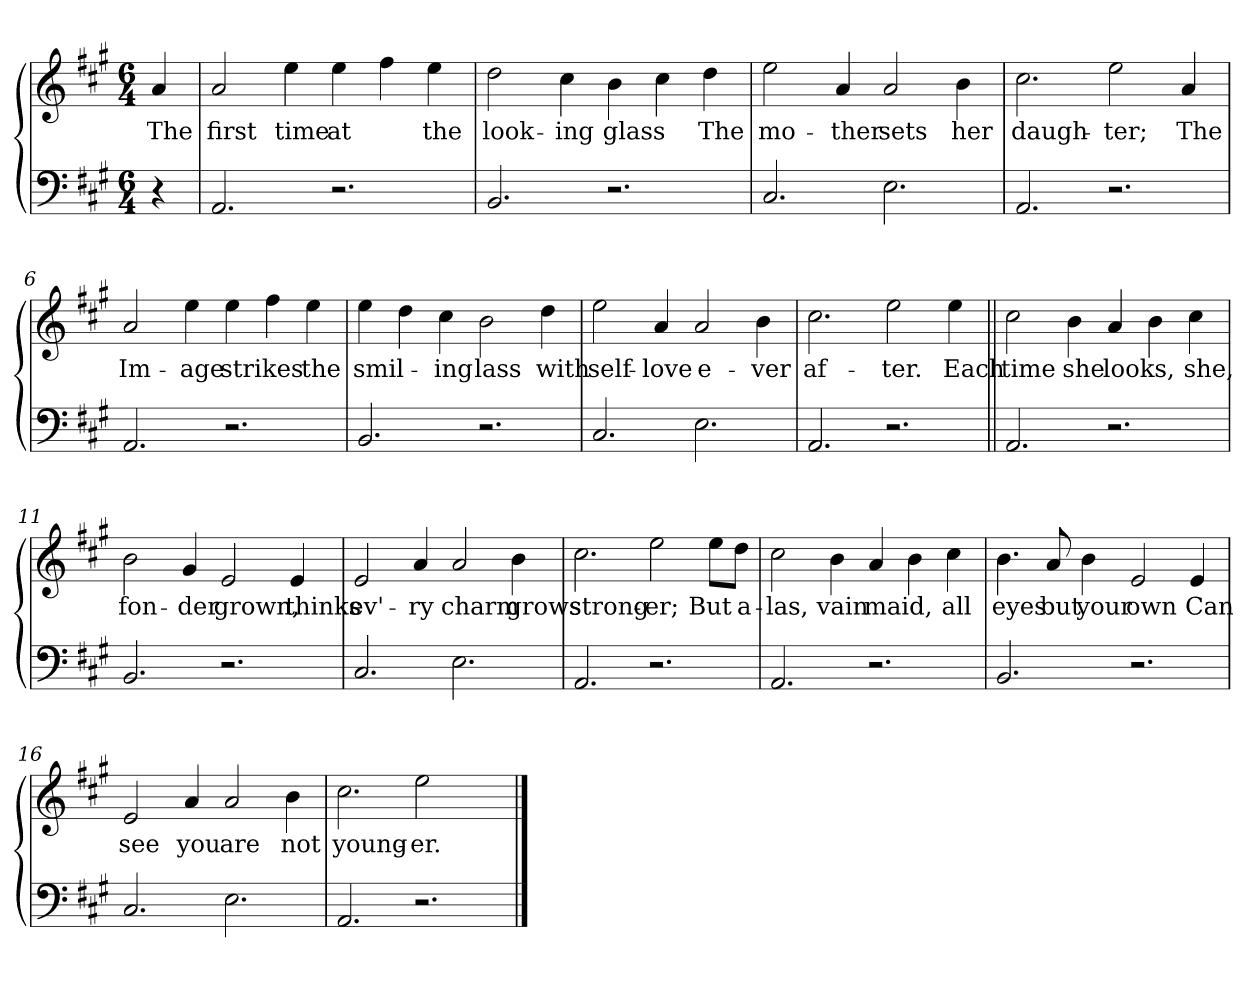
**kern	**kern	**text
*part2	*part1	*part1
*staff2	*staff1	*staff1
*clefF4	*clefG2	*
*k[f#c#g#]	*k[f#c#g#]	*
*A:	*A:	*
*M6/4	*M6/4	*
=1	=1	=1
4r	4a/	The
=2	=2	=2
2.AA/	2a/	first
.	4ee\	time
2.r	4ee\	at
.	4ff#\	.
.	4ee\	the
=3	=3	=3
2.BB/	2dd\	look-
.	4cc#\	-ing
2.r	4b\	glass
.	4cc#\	.
.	4dd\	The
=4	=4	=4
2.C#/	2ee\	mo-
.	4a/	-ther
2.E\	2a/	sets
.	4b\	her
=5	=5	=5
2.AA/	2.cc#\	daugh-
2.r	2ee\	-ter;
.	4a/	The
!!LO:LB:g=z
=6	=6	=6
2.AA/	2a/	Im-
.	4ee\	-age
2.r	4ee\	strikes
.	4ff#\	.
.	4ee\	the
=7	=7	=7
2.BB/	4ee\	smil-
.	4dd\	.
.	4cc#\	-ing
2.r	2b\	lass
.	4dd\	with
=8	=8	=8
2.C#/	2ee\	self-
.	4a/	-love
2.E\	2a/	e-
.	4b\	-ver
=9	=9	=9
2.AA/	2.cc#\	af-
2.r	2ee\	-ter.
.	4ee\	Each
!!LO:LB:g=z
=10||	=10||	=10||
2.AA/	2cc#\	time
.	4b\	she
2.r	4a/	looks,
.	4b\	.
.	4cc#\	she,
=11	=11	=11
2.BB/	2b\	fon-
.	4g#/	-der
2.r	2e/	grown,
.	4e/	thinks
=12	=12	=12
2.C#/	2e/	ev'-
.	4a/	-ry
2.E\	2a/	charm
.	4b\	grows
=13	=13	=13
2.AA/	2.cc#\	strong-
2.r	2ee\	-er;
.	8ee\L	But
.	8dd\J	a-
!!LO:LB:g=z
=14	=14	=14
2.AA/	2cc#\	-las,
.	4b\	vain
2.r	4a/	maid,
.	4b\	.
.	4cc#\	all
=15	=15	=15
2.BB/	4.b\	eyes
.	8a/	but
.	4b\	your
2.r	2e/	own
.	4e/	Can
=16	=16	=16
2.C#/	2e/	see
.	4a/	you
2.E\	2a/	are
.	4b\	not
=17	=17	=17
2.AA/	2.cc#\	young-
2.r	2ee\	-er.
.	4ryy	.
==	==	==
*-	*-	*-
